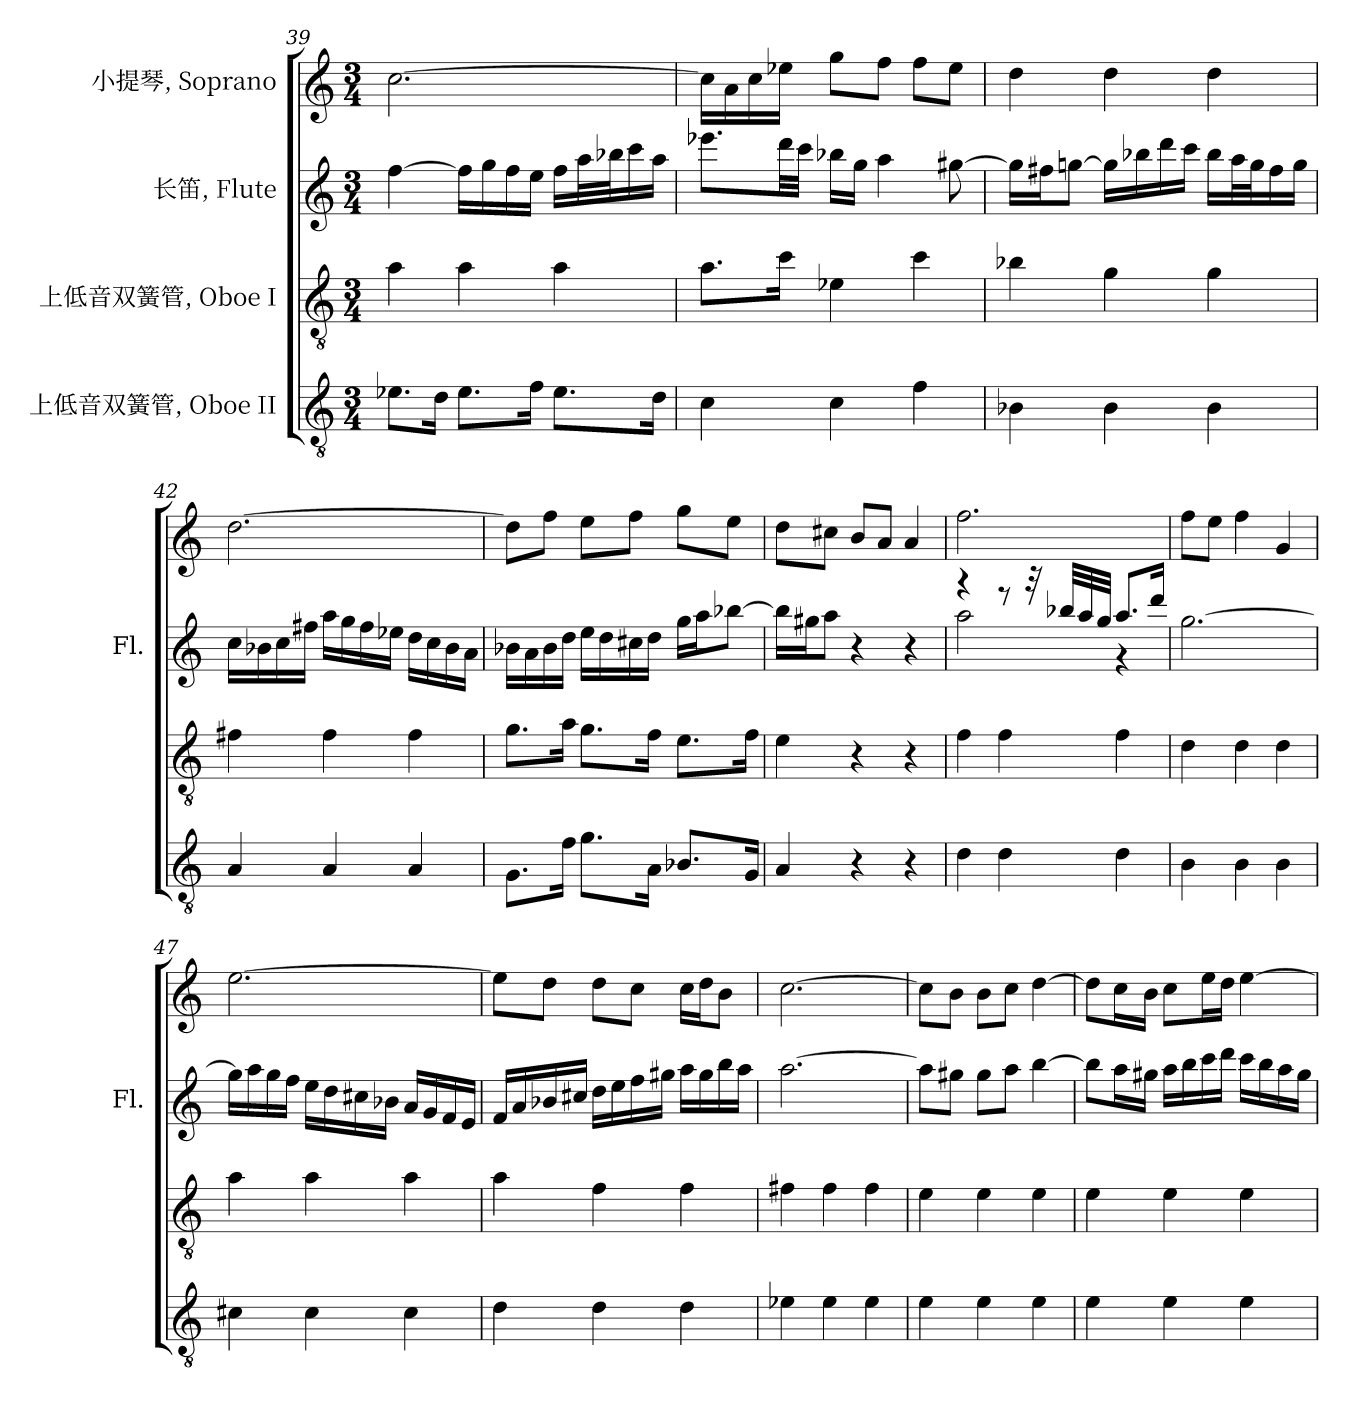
**kern	**kern	**kern	**kern
*part4	*part3	*part2	*part1
*staff4	*staff3	*staff2	*staff1
*I"上低音双簧管, Oboe II	*I"上低音双簧管, Oboe I	*I"长笛, Flute	*I"小提琴, Soprano
*	*	*I'Fl.	*
!!LO:LB:g=z
*clefGv2	*clefGv2	*clefG2	*clefG2
*k[]	*k[]	*k[]	*k[]
*M3/4	*M3/4	*M3/4	*M3/4
=39	=39	=39	=39
8.e-X\L	4a\	[4ff\	[2.cc\
16d\Jk	.	.	.
8.e-\L	4a\	16ff\LL]	.
.	.	16gg\	.
.	.	16ff\	.
16f\Jk	.	16ee\JJ	.
8.e-\L	4a\	16ff\LL	.
.	.	32aa\L	.
.	.	32bb-X\J	.
.	.	16ccc\	.
16d\Jk	.	16aa\JJ	.
=40	=40	=40	=40
4c\	8.a\L	8.eee-X\L	16cc\LL]
.	.	.	16a\
.	.	.	16cc\
.	16cc\Jk	32ddd\LL	16ee-X\JJ
.	.	32ccc\JJJ	.
4c\	4e-X\	16bb-X\LL	8gg\L
.	.	16gg\JJ	.
.	.	4aa\	8ff\J
4f\	4cc\	.	8ff\L
.	.	[8gg#X\	8ee-\J
=41	=41	=41	=41
4B-X\	4b-X\	16gg#\LL]	4dd\
.	.	16ff#X\J	.
.	.	[8ggn\J	.
4B-\	4g\	16gg\LL]	4dd\
.	.	16bb-X\	.
.	.	16ddd\	.
.	.	16ccc\JJ	.
4B-\	4g\	16bb-\LL	4dd\
.	.	32aa\L	.
.	.	32gg\J	.
.	.	16ff#\	.
.	.	16gg\JJ	.
!!LO:LB:g=z
=42	=42	=42	=42
4A/	4f#X\	16cc\LL	[2.dd\
.	.	16b-X\	.
.	.	16cc\	.
.	.	16ff#X\JJ	.
4A/	4f#\	16aa\LL	.
.	.	16gg\	.
.	.	16ff#\	.
.	.	16ee-X\JJ	.
4A/	4f#\	16dd\LL	.
.	.	16cc\	.
.	.	16b-\	.
.	.	16a\JJ	.
=43	=43	=43	=43
8.G\L	8.g\L	16b-X\LL	8dd\L]
.	.	16a\	.
.	.	16b-\	8ff\J
16f\Jk	16a\Jk	16dd\JJ	.
8.g\L	8.g\L	16ee\LL	8ee\L
.	.	16dd\	.
.	.	16cc#X\	8ff\J
16A\Jk	16f\Jk	16dd\JJ	.
8.B-X/L	8.e\L	16gg\LL	8gg\L
.	.	16aa\J	.
.	.	[8bb-X\J	8ee\J
16G/Jk	16f\Jk	.	.
=44	=44	=44	=44
4A/	4e\	16bb-\LL]	8dd\L
.	.	16gg#X\J	.
.	.	8aa\J	8cc#X\J
4r	4r	4r	8b/L
.	.	.	8a/J
4r	4r	4r	4a/
!!LO:PB:g=z
=45	=45	=45	=45
*	*	*^	*
4d\	4f\	4r	2aa\	2.ff\
4d\	4f\	8r	.	.
.	.	32r	.	.
.	.	32bb-X/LLL	.	.
.	.	32aa/	.	.
.	.	32gg/JJJ	.	.
4d\	4f\	8.aa/L	4r	.
.	.	16ddd/Jk	.	.
*	*	*v	*v	*
=46	=46	=46	=46
4B\	4d\	[2.gg\	8ff\L
.	.	.	8ee\J
4B\	4d\	.	4ff\
4B\	4d\	.	4g/
=47	=47	=47	=47
4c#X\	4a\	16gg\LL]	[2.ee\
.	.	16aa\	.
.	.	16gg\	.
.	.	16ff\JJ	.
4c#\	4a\	16ee\LL	.
.	.	16dd\	.
.	.	16cc#X\	.
.	.	16b-X\JJ	.
4c#\	4a\	16a/LL	.
.	.	16g/	.
.	.	16f/	.
.	.	16e/JJ	.
!!LO:LB:g=z
=48	=48	=48	=48
4d\	4a\	16f/LL	8ee\L]
.	.	16a/	.
.	.	16b-X/	8dd\J
.	.	16cc#X/JJ	.
4d\	4f\	16dd\LL	8dd\L
.	.	16ee\	.
.	.	16ff\	8cc\J
.	.	16gg#X\JJ	.
4d\	4f\	16aa\LL	16cc\LL
.	.	16gg#\	16dd\J
.	.	16bb\	8b\J
.	.	16aa\JJ	.
=49	=49	=49	=49
4e-X\	4f#X\	[2.aa\	[2.cc\
4e-\	4f#\	.	.
4e-\	4f#\	.	.
=50	=50	=50	=50
4e\	4e\	8aa\L]	8cc\L]
.	.	8gg#X\J	8b\J
4e\	4e\	8gg#\L	8b\L
.	.	8aa\J	8cc\J
4e\	4e\	[4bb\	[4dd\
=51	=51	=51	=51
4e\	4e\	8bb\L]	8dd\L]
.	.	16aa\L	16cc\L
.	.	16gg#X\JJ	16b\JJ
4e\	4e\	16aa\LL	8cc\L
.	.	16bb\	.
.	.	16ccc\	16ee\L
.	.	16ddd\JJ	16dd\JJ
4e\	4e\	16ccc\LL	[4ee\
.	.	16bb\	.
.	.	16aa\	.
.	.	16gg#\JJ	.
=	=	=	=
*-	*-	*-	*-
